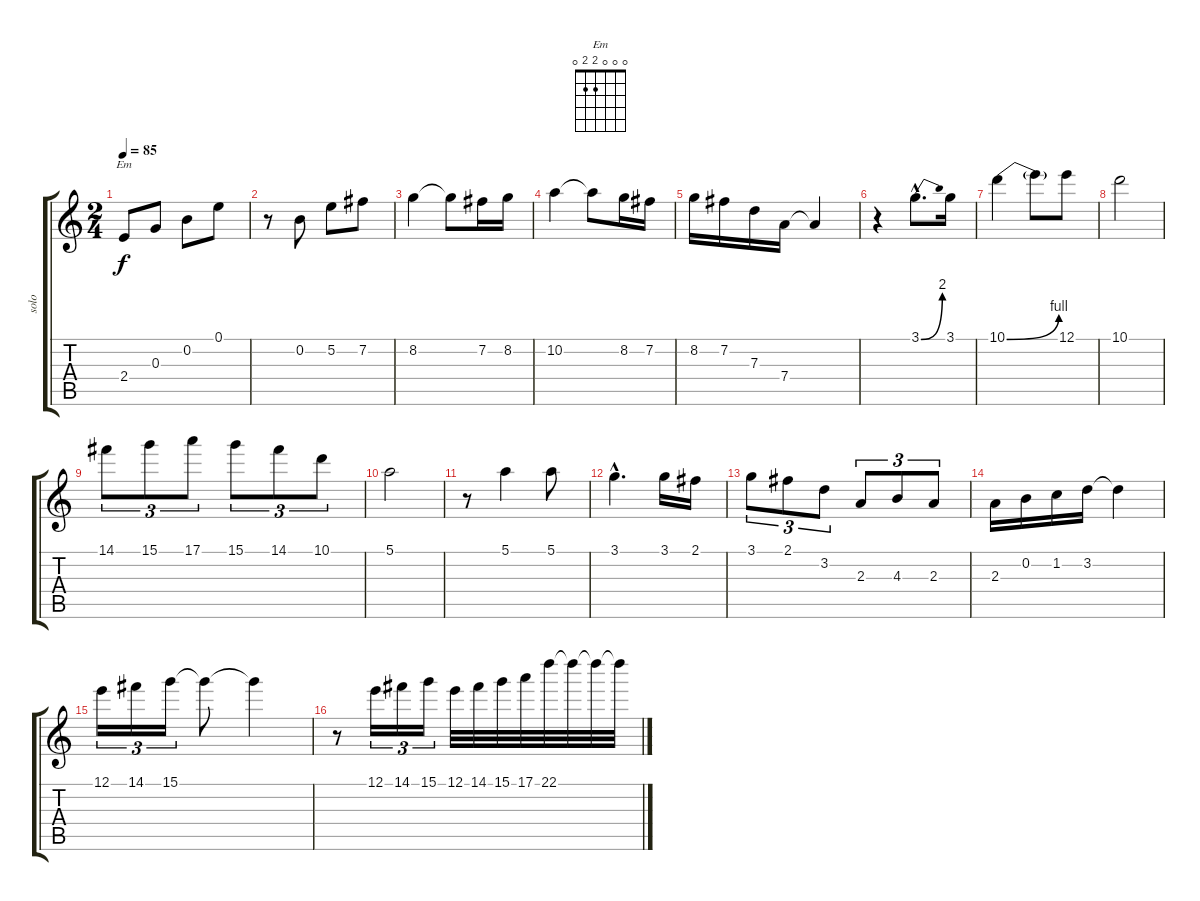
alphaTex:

\track ("solo" "solo") {instrument distortionguitar}
\staff {score tabs}
\tuning (E4 B3 G3 D3 A2 E2) {hide}
\chord ("Em" 0 0 0 2 2 0)
\ts (2 4)
\tempo 85
\clef g2
\ks c
2.4.8{ch "Em" dy f} 0.3.8 0.2.8 0.1.8 |
r.8{instrument distortionguitar} 0.2.8 5.2.8 7.2.8 |
8.2.4 8.2{t}.8 7.2.16 8.2.16 |
10.2.4 10.2{t}.8 8.2.16 7.2.16 |
8.2.16 7.2.16 7.3.16 7.4.16 7.4{t}.4 |
r.4 3.1{be (bend 0 0 60 8) hac}.8{d} 3.1.16 |
10.1{be (bend 0 0 60 4)}.4 10.1{t}.8 12.1.8 |
10.1.2 |
14.1.8{tu (3 2)} 15.1.8{tu (3 2)} 17.1.8{tu (3 2)} 15.1.8{tu (3 2)} 14.1.8{tu (3 2)} 10.1.8{tu (3 2)} |
5.1.2 |
r.8 5.1.4 5.1.8 |
3.1{hac}.4{d} 3.1.16 2.1.16 |
3.1.8{tu (3 2)} 2.1.8{tu (3 2)} 3.2.8{tu (3 2)} 2.3.8{tu (3 2)} 4.3.8{tu (3 2)} 2.3.8{tu (3 2)} |
2.3.16 0.2.16 1.2.16 3.2.16 3.2{t}.4 |
12.1.16{tu (3 2)} 14.1.16{tu (3 2)} 15.1.16{tu (3 2)} 15.1{t}.8 15.1{t}.4 |
r.8 12.1.16{tu (3 2)} 14.1.16{tu (3 2)} 15.1.16{tu (3 2)} 12.1.32 14.1.32 15.1.32 17.1.32 22.1.32 22.1{t}.32 22.1{t}.32 22.1{t}.32
